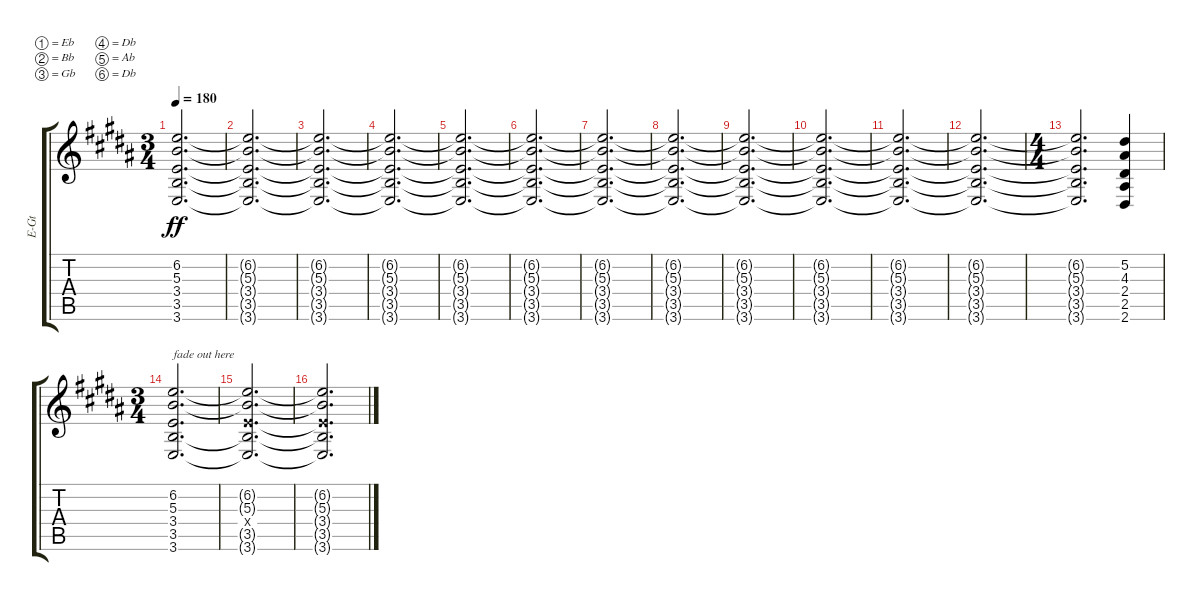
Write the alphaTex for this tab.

\bracketExtendMode groupsimilarinstruments
\otherSystemsTrackNameOrientation horizontal
\track ("Electric Guitar 2" "E-Gt") {instrument distortionguitar}
\staff {score tabs}
\tuning (Eb4 Bb3 Gb3 Db3 Ab2 Db2)
\ts (3 4)
\tempo 180
\clef g2
\ks b
(3.6{t acc forcenatural} 3.5{t acc forcenatural} 5.3{t acc forcenatural} 3.4{t acc forcenatural} 6.2{t acc forcenatural}).2{d dy ff beam Up} |
(5.3{t acc forcenatural} 3.5{t acc forcenatural} 3.6{t acc forcenatural} 3.4{t acc forcenatural} 6.2{t acc forcenatural}).2{d beam Up} |
(5.3{t acc forcenatural} 3.5{t acc forcenatural} 3.6{t acc forcenatural} 3.4{t acc forcenatural} 6.2{t acc forcenatural}).2{d beam Up} |
(3.6{t acc forcenatural} 3.5{t acc forcenatural} 5.3{t acc forcenatural} 3.4{t acc forcenatural} 6.2{t acc forcenatural}).2{d beam Up} |
(5.3{t acc forcenatural} 3.5{t acc forcenatural} 3.6{t acc forcenatural} 3.4{t acc forcenatural} 6.2{t acc forcenatural}).2{d beam Up} |
(3.6{t acc forcenatural} 3.5{t acc forcenatural} 3.4{t acc forcenatural} 5.3{t acc forcenatural} 6.2{t acc forcenatural}).2{d beam Up} |
(3.6{t acc forcenatural} 3.5{t acc forcenatural} 3.4{t acc forcenatural} 5.3{t acc forcenatural} 6.2{t acc forcenatural}).2{d beam Up} |
(5.3{t acc forcenatural} 3.4{t acc forcenatural} 3.5{t acc forcenatural} 3.6{t acc forcenatural} 6.2{t acc forcenatural}).2{d beam Up} |
(3.6{t acc forcenatural} 3.5{t acc forcenatural} 3.4{t acc forcenatural} 5.3{t acc forcenatural} 6.2{t acc forcenatural}).2{d beam Up} |
(5.3{t acc forcenatural} 3.4{t acc forcenatural} 3.5{t acc forcenatural} 3.6{t acc forcenatural} 6.2{t acc forcenatural}).2{d beam Up} |
(5.3{t acc forcenatural} 3.4{t acc forcenatural} 3.5{t acc forcenatural} 3.6{t acc forcenatural} 6.2{t acc forcenatural}).2{d beam Up} |
(3.6{t acc forcenatural} 3.5{t acc forcenatural} 3.4{t acc forcenatural} 5.3{t acc forcenatural} 6.2{t acc forcenatural}).2{d beam Up} |
\ts (4 4)
(5.3{t acc forcenatural} 3.4{t acc forcenatural} 3.5{t acc forcenatural} 3.6{t acc forcenatural} 6.2{t acc forcenatural}).2{d beam Up} (2.5{acc forcenatural} 2.4{acc forcenatural} 2.6{acc forcenatural} 4.3{acc forcenatural} 5.2{acc forcenatural}).4{beam Up} |
\ts (3 4)
(3.6{acc forcenatural} 3.5{acc forcenatural} 3.4{acc forcenatural} 5.3{acc forcenatural} 6.2{acc forcenatural}).2{d txt "fade out here" beam Up} |
(3.6{t acc forcenatural} 3.5{t acc forcenatural} 5.3{t acc forcenatural} 3.4{x acc forcenatural} 6.2{t acc forcenatural}).2{d beam Up} |
(3.6{t acc forcenatural} 3.5{t acc forcenatural} 5.3{t acc forcenatural} 3.4{x t acc forcenatural} 6.2{t acc forcenatural}).2{d beam Up}
